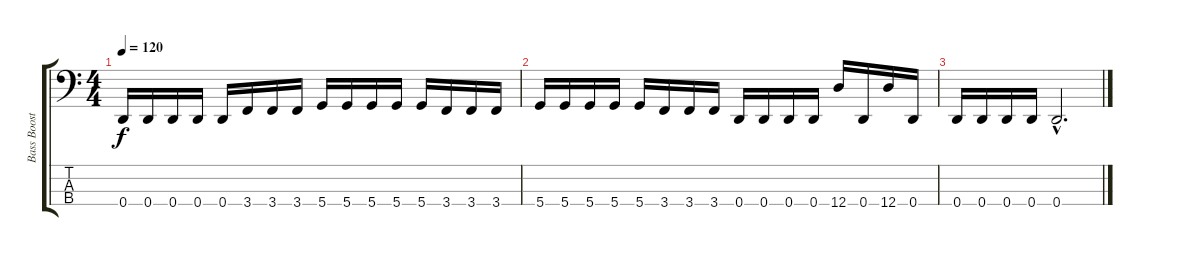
\track ("Bass Boost (synth)" "Bass Boost") {instrument synthbass1}
\staff {score tabs}
\tuning (G2 D2 A1 D1) {hide}
\ts (4 4)
\tempo 120
\clef f4
\ks c
0.4.16{dy f} 0.4.16 0.4.16 0.4.16 0.4.16 3.4.16 3.4.16 3.4.16 5.4.16 5.4.16 5.4.16 5.4.16 5.4.16 3.4.16 3.4.16 3.4.16 |
5.4.16 5.4.16 5.4.16 5.4.16 5.4.16 3.4.16 3.4.16 3.4.16 0.4.16 0.4.16 0.4.16 0.4.16 12.4.16 0.4.16 12.4.16 0.4.16 |
0.4.16 0.4.16 0.4.16 0.4.16 0.4{hac}.2{d}
